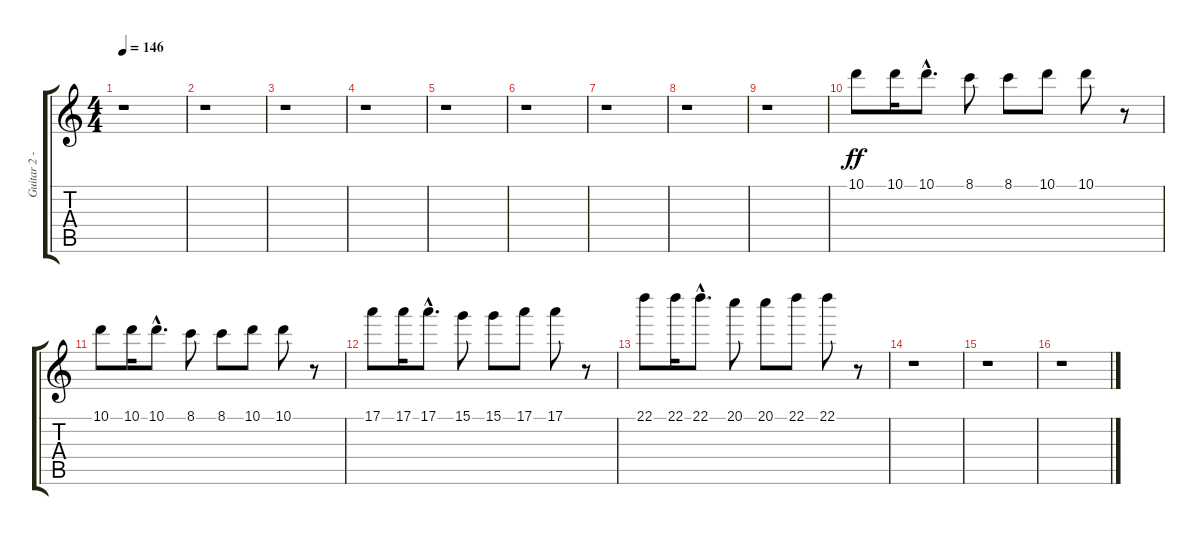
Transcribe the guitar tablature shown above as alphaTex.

\track ("Guitar 2 - Greg Hetson" "Guitar 2 -") {instrument distortionguitar}
\staff {score tabs}
\tuning (E4 B3 G3 D3 A2 E2) {hide}
\ts (4 4)
\tempo 146
\clef g2
\ks c
r.1{dy ff} |
r.1 |
r.1 |
r.1 |
r.1 |
r.1 |
r.1 |
r.1 |
r.1 |
10.1.8 10.1.16 10.1{hac}.8{d} 8.1.8 8.1.8 10.1.8 10.1.8 r.8 |
10.1.8 10.1.16 10.1{hac}.8{d} 8.1.8 8.1.8 10.1.8 10.1.8 r.8 |
17.1.8 17.1.16 17.1{hac}.8{d} 15.1.8 15.1.8 17.1.8 17.1.8 r.8 |
22.1.8 22.1.16 22.1{hac}.8{d} 20.1.8 20.1.8 22.1.8 22.1.8 r.8 |
r.1 |
r.1 |
r.1
